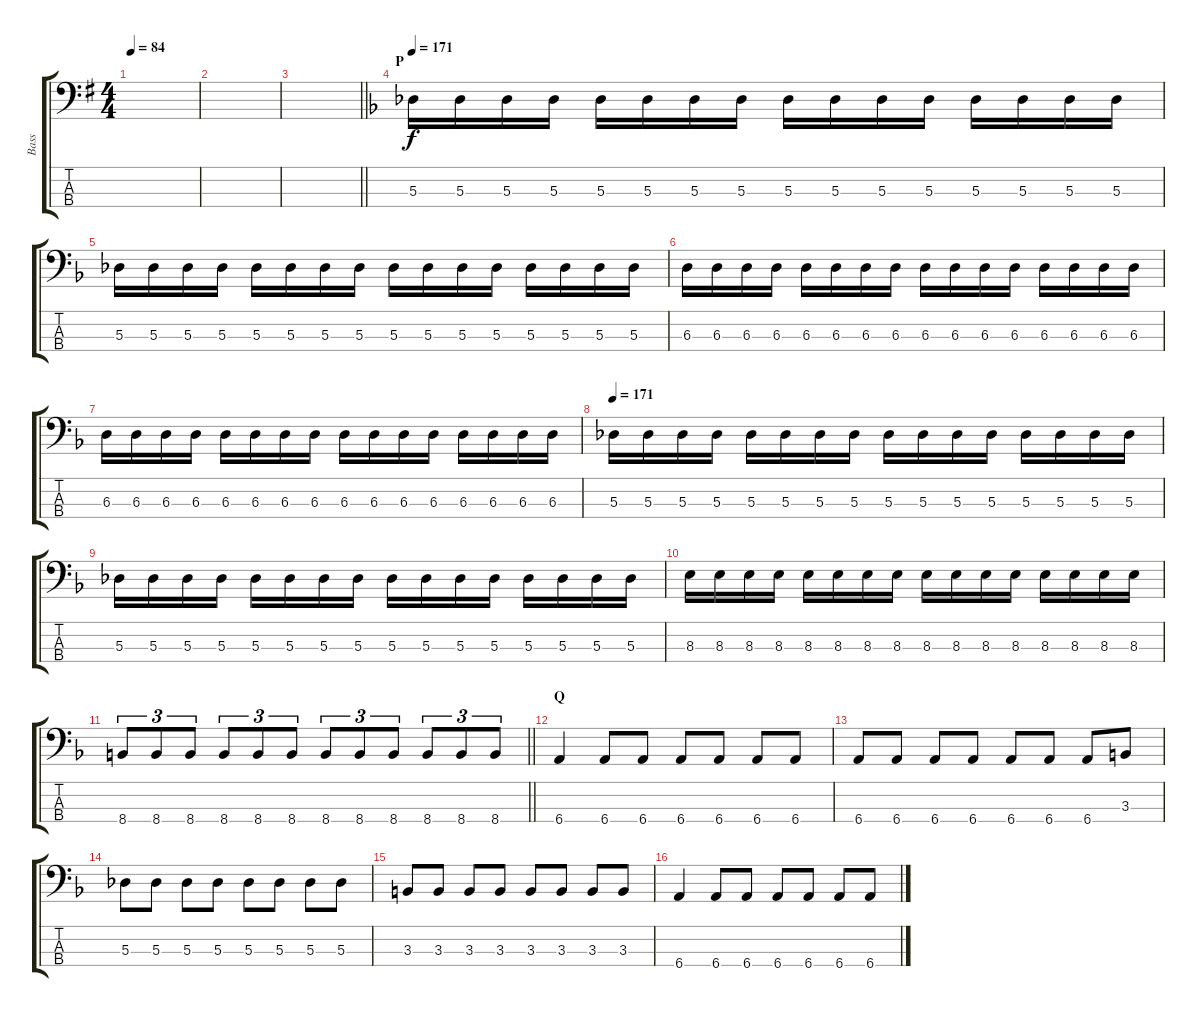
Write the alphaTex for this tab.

\track ("Bass" "Bass") {instrument electricbasspick}
\staff {score tabs}
\tuning (Gb2 Db2 Ab1 Eb1) {hide}
\ts (4 4)
\tempo 84
\clef f4
\ks g
|
|
\barLineRight lightlight
|
\section ("" "P")
\tempo 171
\ks f
5.3.16 5.3.16 5.3.16 5.3.16 5.3.16 5.3.16 5.3.16 5.3.16 5.3.16 5.3.16 5.3.16 5.3.16 5.3.16 5.3.16 5.3.16 5.3.16 |
5.3.16 5.3.16 5.3.16 5.3.16 5.3.16 5.3.16 5.3.16 5.3.16 5.3.16 5.3.16 5.3.16 5.3.16 5.3.16 5.3.16 5.3.16 5.3.16 |
6.3.16 6.3.16 6.3.16 6.3.16 6.3.16 6.3.16 6.3.16 6.3.16 6.3.16 6.3.16 6.3.16 6.3.16 6.3.16 6.3.16 6.3.16 6.3.16 |
6.3.16 6.3.16 6.3.16 6.3.16 6.3.16 6.3.16 6.3.16 6.3.16 6.3.16 6.3.16 6.3.16 6.3.16 6.3.16 6.3.16 6.3.16 6.3.16 |
\tempo 171
5.3.16 5.3.16 5.3.16 5.3.16 5.3.16 5.3.16 5.3.16 5.3.16 5.3.16 5.3.16 5.3.16 5.3.16 5.3.16 5.3.16 5.3.16 5.3.16 |
5.3.16 5.3.16 5.3.16 5.3.16 5.3.16 5.3.16 5.3.16 5.3.16 5.3.16 5.3.16 5.3.16 5.3.16 5.3.16 5.3.16 5.3.16 5.3.16 |
8.3.16 8.3.16 8.3.16 8.3.16 8.3.16 8.3.16 8.3.16 8.3.16 8.3.16 8.3.16 8.3.16 8.3.16 8.3.16 8.3.16 8.3.16 8.3.16 |
\barLineRight lightlight
8.4.8{tu (3 2)} 8.4.8{tu (3 2)} 8.4.8{tu (3 2)} 8.4.8{tu (3 2)} 8.4.8{tu (3 2)} 8.4.8{tu (3 2)} 8.4.8{tu (3 2)} 8.4.8{tu (3 2)} 8.4.8{tu (3 2)} 8.4.8{tu (3 2)} 8.4.8{tu (3 2)} 8.4.8{tu (3 2)} |
\section ("" "Q")
6.4.4 6.4.8 6.4.8 6.4.8 6.4.8 6.4.8 6.4.8 |
6.4.8 6.4.8 6.4.8 6.4.8 6.4.8 6.4.8 6.4.8 3.3.8 |
5.3.8 5.3.8 5.3.8 5.3.8 5.3.8 5.3.8 5.3.8 5.3.8 |
3.3.8 3.3.8 3.3.8 3.3.8 3.3.8 3.3.8 3.3.8 3.3.8 |
6.4.4 6.4.8 6.4.8 6.4.8 6.4.8 6.4.8 6.4.8
